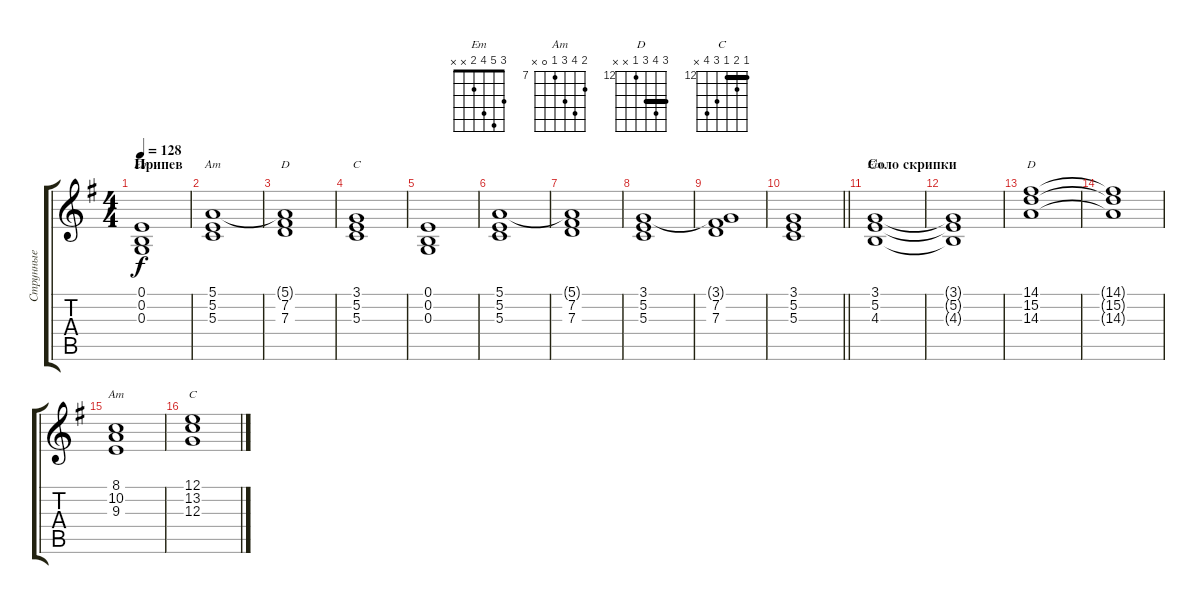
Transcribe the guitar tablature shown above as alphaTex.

\track ("Струнные" "Струнные") {instrument stringensemble2}
\staff {score tabs}
\tuning (E4 B3 G3 D3 A2 E2) {hide}
\chord ("Em" 0 0 0 2 2 0)
\chord ("Am" 5 5 5 2 0 x) {barre 5}
\chord ("D" 5 7 7 0 x x) {firstfret 5}
\chord ("C" 3 5 5 5 3 x) {barre 3}
\chord ("Em" 3 5 4 2 x x)
\chord ("D" 14 15 14 12 x x) {firstfret 12 barre 14}
\chord ("Am" 8 10 9 7 0 x) {firstfret 7}
\chord ("C" 12 13 12 14 15 x) {firstfret 12 barre 12}
\ts (4 4)
\section ("" "Припев")
\tempo 128
\clef g2
\ks eminor
(0.1 0.2 0.3).1{ch "Em" dy f} |
(5.1 5.2 5.3).1{ch "Am"} |
(5.1{t} 7.2 7.3).1{ch "D"} |
(3.1 5.2 5.3).1{ch "C"} |
(0.1 0.2 0.3).1 |
(5.1 5.2 5.3).1 |
(5.1{t} 7.2 7.3).1 |
(3.1 5.2 5.3).1 |
(3.1{t} 7.2 7.3).1 |
\barLineRight lightlight
(3.1 5.2 5.3).1 |
\section ("" "Соло скрипки")
(3.1 5.2 4.3).1{ch "Em"} |
(3.1{t} 5.2{t} 4.3{t}).1 |
(14.1 15.2 14.3).1{ch "D"} |
(14.1{t} 15.2{t} 14.3{t}).1 |
(8.1 10.2 9.3).1{ch "Am"} |
(12.1 13.2 12.3).1{ch "C"}
